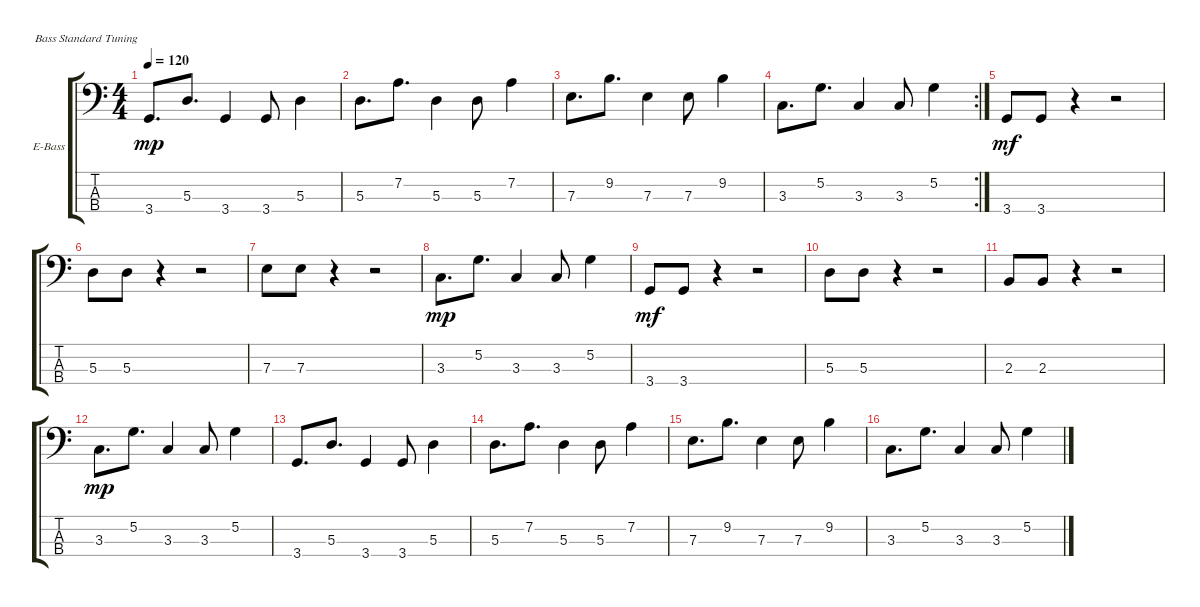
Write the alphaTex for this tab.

\defaultSystemsLayout 4
\bracketExtendMode groupsimilarinstruments
\firstSystemTrackNameOrientation horizontal
\otherSystemsTrackNameOrientation horizontal
\track ("Electric Bass" "E-Bass") {instrument electricbassfinger}
\staff {score tabs}
\tuning (G2 D2 A1 E1)
\ts (4 4)
\tempo 120
\clef f4
\ks c
3.4.8{d dy mp} 5.3.8{d} 3.4.4 3.4.8 5.3.4 |
5.3.8{d} 7.2.8{d} 5.3.4 5.3.8 7.2.4 |
7.3.8{d} 9.2.8{d} 7.3.4 7.3.8 9.2.4 |
\rc 2
3.3.8{d} 5.2.8{d} 3.3.4 3.3.8 5.2.4 |
3.4.8{dy mf} 3.4.8 r.4 r.2 |
5.3.8 5.3.8 r.4 r.2 |
7.3.8 7.3.8 r.4 r.2 |
3.3.8{d dy mp} 5.2.8{d} 3.3.4 3.3.8 5.2.4 |
3.4.8{dy mf} 3.4.8 r.4 r.2 |
5.3.8 5.3.8 r.4 r.2 |
2.3.8 2.3.8 r.4 r.2 |
3.3.8{d dy mp} 5.2.8{d} 3.3.4 3.3.8 5.2.4 |
3.4.8{d} 5.3.8{d} 3.4.4 3.4.8 5.3.4 |
5.3.8{d} 7.2.8{d} 5.3.4 5.3.8 7.2.4 |
7.3.8{d} 9.2.8{d} 7.3.4 7.3.8 9.2.4 |
3.3.8{d} 5.2.8{d} 3.3.4 3.3.8 5.2.4
